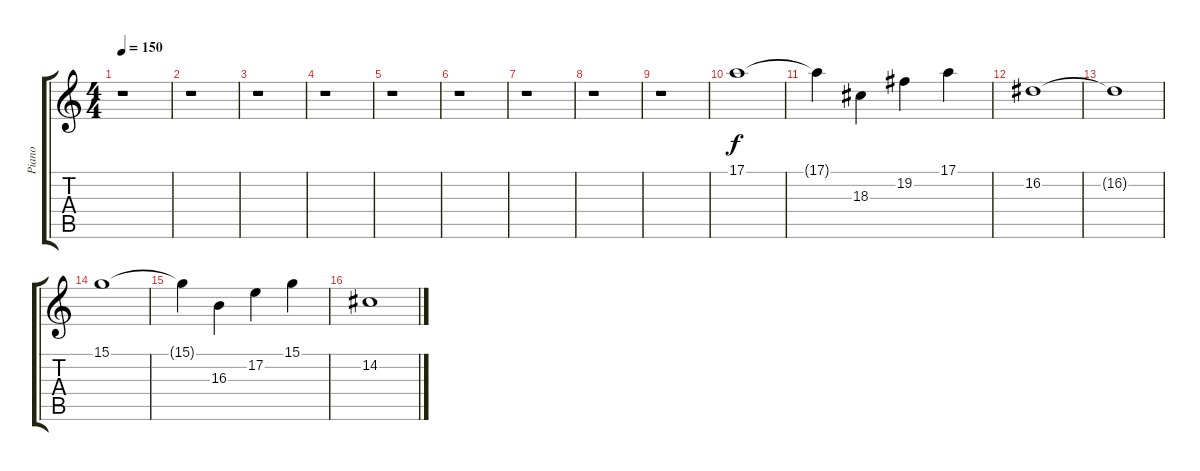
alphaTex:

\track ("Piano" "Piano") {instrument acousticgrandpiano}
\staff {score tabs}
\tuning (E4 B3 G3 D3 A2 E2) {hide}
\ts (4 4)
\tempo 150
\clef g2
\ks c
r.1{dy f} |
r.1 |
r.1 |
r.1 |
r.1 |
r.1 |
r.1 |
r.1 |
r.1 |
17.1.1 |
17.1{t}.4 18.3.4 19.2.4 17.1.4 |
16.2.1 |
16.2{t}.1 |
15.1.1 |
15.1{t}.4 16.3.4 17.2.4 15.1.4 |
14.2.1
